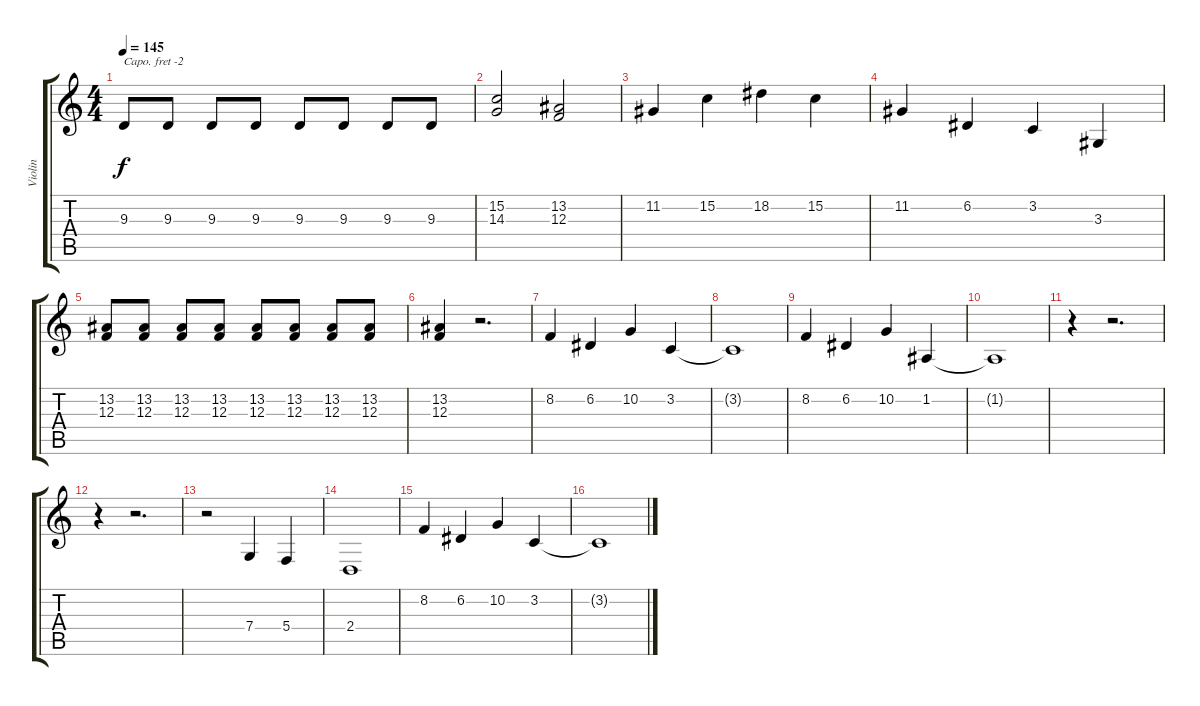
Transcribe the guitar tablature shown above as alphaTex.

\track ("Violin" "Violin") {instrument stringensemble1}
\staff {score tabs}
\capo -2
\tuning (E4 B3 G3 D3 A2 D2) {hide}
\ts (4 4)
\tempo 145
\clef g2
\ks c
9.3.8{dy f} 9.3.8 9.3.8 9.3.8 9.3.8 9.3.8 9.3.8 9.3.8 |
(15.2 14.3).2 (13.2 12.3).2 |
11.2.4 15.2.4 18.2.4 15.2.4 |
11.2.4 6.2.4 3.2.4 3.3.4 |
(13.2 12.3).8 (13.2 12.3).8 (13.2 12.3).8 (13.2 12.3).8 (13.2 12.3).8 (13.2 12.3).8 (13.2 12.3).8 (13.2 12.3).8 |
(13.2 12.3).4 r.2{d} |
8.2.4 6.2.4 10.2.4 3.2.4 |
3.2{t}.1 |
8.2.4 6.2.4 10.2.4 1.2.4 |
1.2{t}.1 |
r.4 r.2{d} |
r.4 r.2{d} |
r.2 7.4.4 5.4.4 |
2.4.1 |
8.2.4 6.2.4 10.2.4 3.2.4 |
3.2{t}.1
